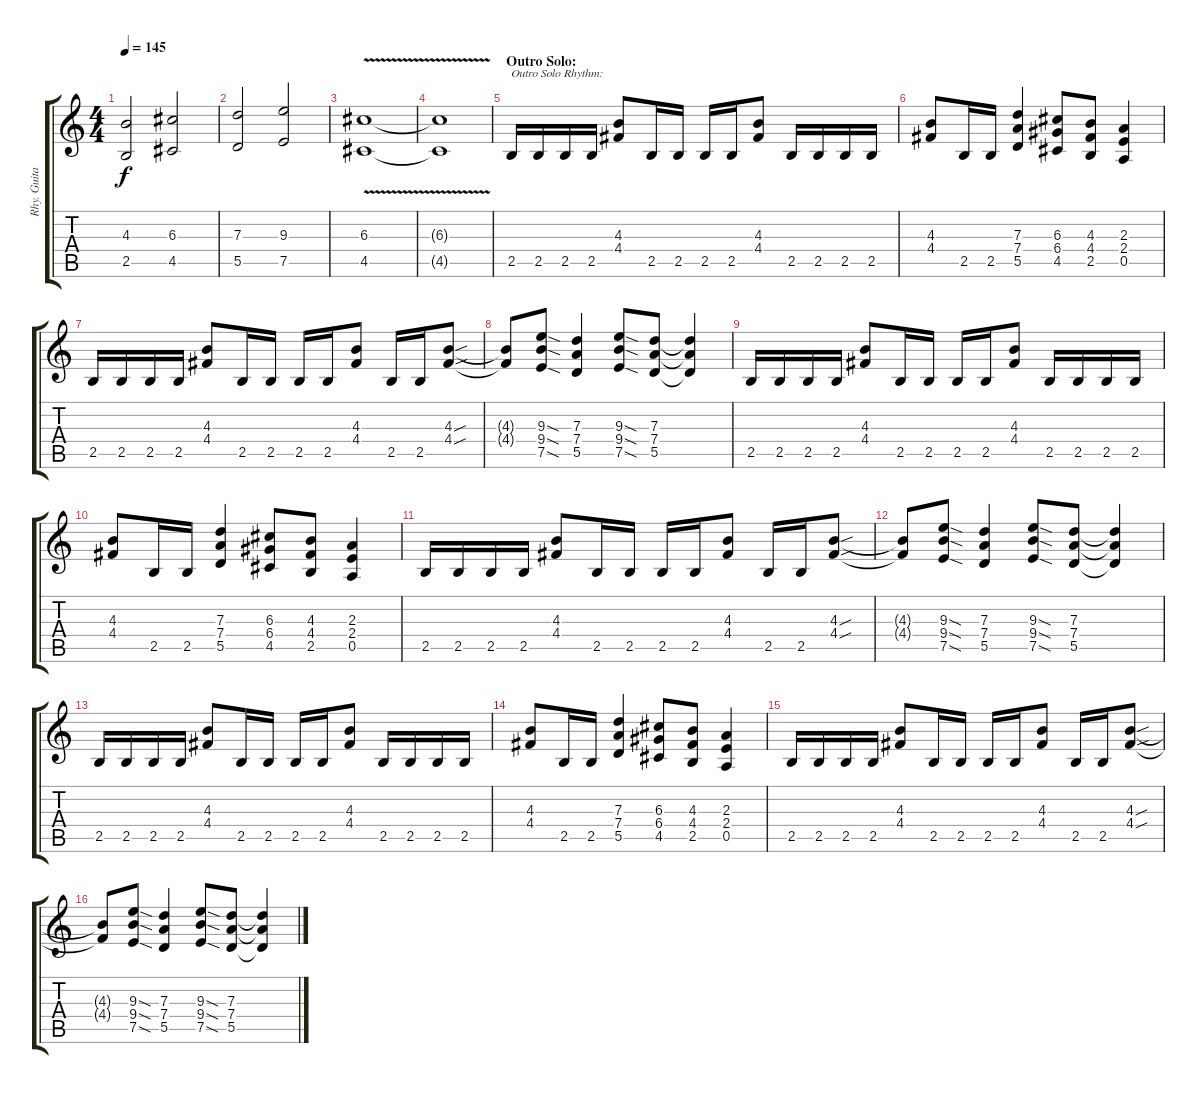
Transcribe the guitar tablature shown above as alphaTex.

\track ("Rhy. Guitar 1" "Rhy. Guita") {instrument distortionguitar}
\staff {score tabs}
\tuning (E4 B3 G3 D3 A2 E2) {hide}
\ts (4 4)
\tempo 145
\clef g2
\ks c
(4.3 2.5).2{dy f} (6.3 4.5).2 |
(7.3 5.5).2 (9.3 7.5).2 |
(6.3{v} 4.5{v}).1 |
(6.3{t} 4.5{t}).1 |
\section ("" "Outro Solo:")
2.5.16{txt "Outro Solo Rhythm:"} 2.5.16 2.5.16 2.5.16 (4.3 4.4).8 2.5.16 2.5.16 2.5.16 2.5.16 (4.3 4.4).8 2.5.16 2.5.16 2.5.16 2.5.16 |
(4.3 4.4).8 2.5.16 2.5.16 (7.3 7.4 5.5).4 (6.3 6.4 4.5).8 (4.3 4.4 2.5).8 (2.3 2.4 0.5).4 |
2.5.16 2.5.16 2.5.16 2.5.16 (4.3 4.4).8 2.5.16 2.5.16 2.5.16 2.5.16 (4.3 4.4).8 2.5.16 2.5.16 (4.3{sou} 4.4{sou}).8 |
(4.3{t} 4.4{t}).8 (9.3{sod} 9.4{sod} 7.5{sod}).8 (7.3 7.4 5.5).4 (9.3{sod} 9.4{sod} 7.5{sod}).8 (7.3 7.4 5.5).8 (7.3{t} 7.4{t} 5.5{t}).4 |
2.5.16 2.5.16 2.5.16 2.5.16 (4.3 4.4).8 2.5.16 2.5.16 2.5.16 2.5.16 (4.3 4.4).8 2.5.16 2.5.16 2.5.16 2.5.16 |
(4.3 4.4).8 2.5.16 2.5.16 (7.3 7.4 5.5).4 (6.3 6.4 4.5).8 (4.3 4.4 2.5).8 (2.3 2.4 0.5).4 |
2.5.16 2.5.16 2.5.16 2.5.16 (4.3 4.4).8 2.5.16 2.5.16 2.5.16 2.5.16 (4.3 4.4).8 2.5.16 2.5.16 (4.3{sou} 4.4{sou}).8 |
(4.3{t} 4.4{t}).8 (9.3{sod} 9.4{sod} 7.5{sod}).8 (7.3 7.4 5.5).4 (9.3{sod} 9.4{sod} 7.5{sod}).8 (7.3 7.4 5.5).8 (7.3{t} 7.4{t} 5.5{t}).4 |
2.5.16 2.5.16 2.5.16 2.5.16 (4.3 4.4).8 2.5.16 2.5.16 2.5.16 2.5.16 (4.3 4.4).8 2.5.16 2.5.16 2.5.16 2.5.16 |
(4.3 4.4).8 2.5.16 2.5.16 (7.3 7.4 5.5).4 (6.3 6.4 4.5).8 (4.3 4.4 2.5).8 (2.3 2.4 0.5).4 |
2.5.16 2.5.16 2.5.16 2.5.16 (4.3 4.4).8 2.5.16 2.5.16 2.5.16 2.5.16 (4.3 4.4).8 2.5.16 2.5.16 (4.3{sou} 4.4{sou}).8 |
(4.3{t} 4.4{t}).8 (9.3{sod} 9.4{sod} 7.5{sod}).8 (7.3 7.4 5.5).4 (9.3{sod} 9.4{sod} 7.5{sod}).8 (7.3 7.4 5.5).8 (7.3{t} 7.4{t} 5.5{t}).4
